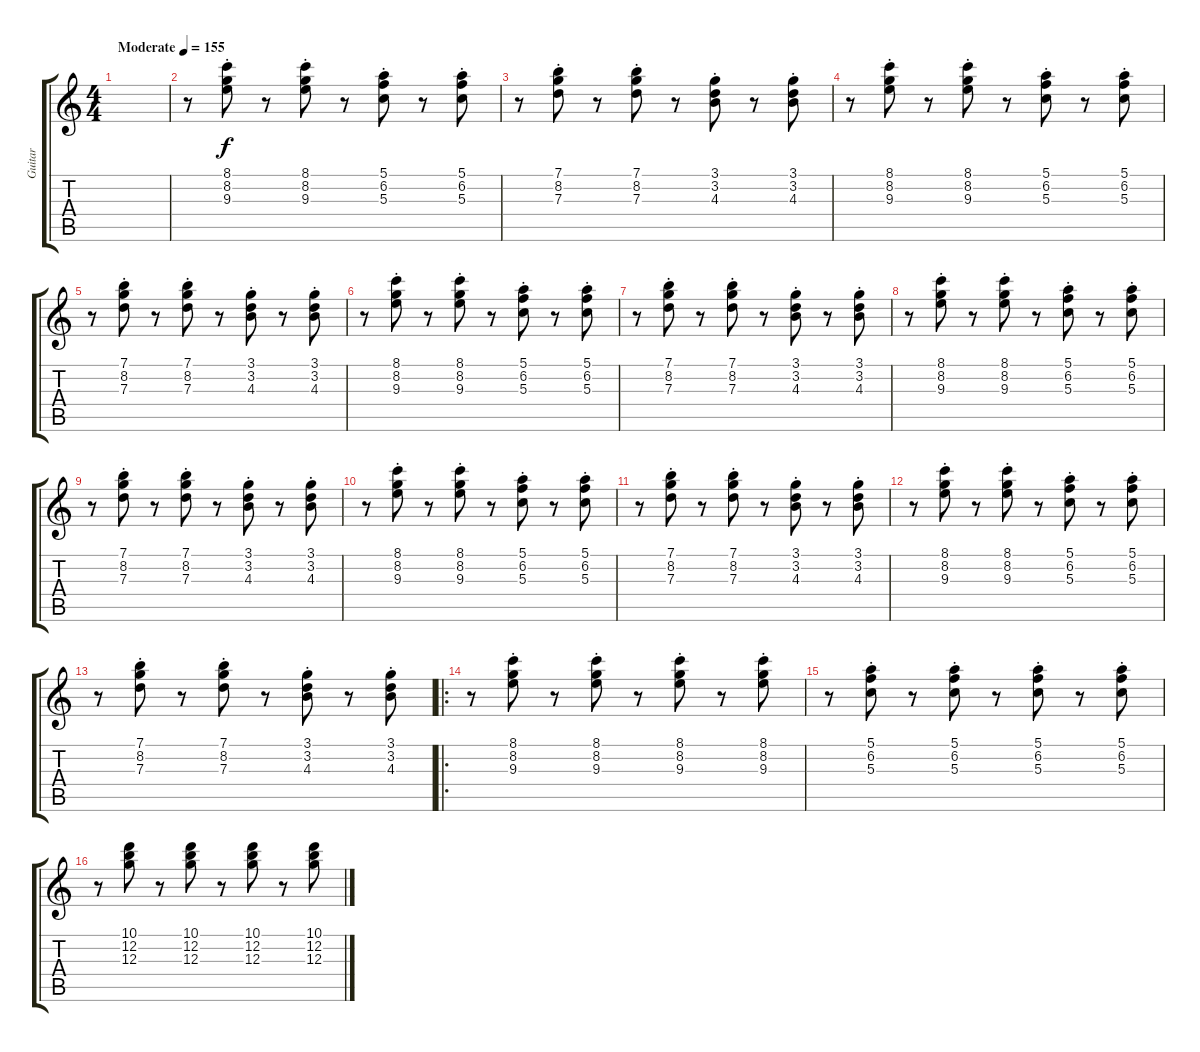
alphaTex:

\track ("Guitar" "Guitar") {instrument electricguitarclean}
\staff {score tabs}
\tuning (E4 B3 G3 D3 A2 E2) {hide}
\ts (4 4)
\tempo (155 "Moderate")
\clef g2
\ks c
|
r.8 (8.1 8.2{st} 9.3).8 r.8 (8.1 8.2{st} 9.3).8 r.8 (5.1 6.2{st} 5.3).8 r.8 (5.1 6.2{st} 5.3).8 |
r.8 (7.1 8.2{st} 7.3).8 r.8 (7.1 8.2{st} 7.3).8 r.8 (3.1 3.2{st} 4.3).8 r.8 (3.1 3.2{st} 4.3).8 |
r.8 (8.1 8.2{st} 9.3).8 r.8 (8.1 8.2{st} 9.3).8 r.8 (5.1 6.2{st} 5.3).8 r.8 (5.1 6.2{st} 5.3).8 |
r.8 (7.1 8.2{st} 7.3).8 r.8 (7.1 8.2{st} 7.3).8 r.8 (3.1 3.2{st} 4.3).8 r.8 (3.1 3.2{st} 4.3).8 |
r.8 (8.1 8.2{st} 9.3).8 r.8 (8.1 8.2{st} 9.3).8 r.8 (5.1 6.2{st} 5.3).8 r.8 (5.1 6.2{st} 5.3).8 |
r.8 (7.1 8.2{st} 7.3).8 r.8 (7.1 8.2{st} 7.3).8 r.8 (3.1 3.2{st} 4.3).8 r.8 (3.1 3.2{st} 4.3).8 |
r.8 (8.1 8.2{st} 9.3).8 r.8 (8.1 8.2{st} 9.3).8 r.8 (5.1 6.2{st} 5.3).8 r.8 (5.1 6.2{st} 5.3).8 |
r.8 (7.1 8.2{st} 7.3).8 r.8 (7.1 8.2{st} 7.3).8 r.8 (3.1 3.2{st} 4.3).8 r.8 (3.1 3.2{st} 4.3).8 |
r.8 (8.1 8.2{st} 9.3).8 r.8 (8.1 8.2{st} 9.3).8 r.8 (5.1 6.2{st} 5.3).8 r.8 (5.1 6.2{st} 5.3).8 |
r.8 (7.1 8.2{st} 7.3).8 r.8 (7.1 8.2{st} 7.3).8 r.8 (3.1 3.2{st} 4.3).8 r.8 (3.1 3.2{st} 4.3).8 |
r.8 (8.1 8.2{st} 9.3).8 r.8 (8.1 8.2{st} 9.3).8 r.8 (5.1 6.2{st} 5.3).8 r.8 (5.1 6.2{st} 5.3).8 |
r.8 (7.1 8.2{st} 7.3).8 r.8 (7.1 8.2{st} 7.3).8 r.8 (3.1 3.2{st} 4.3).8 r.8 (3.1 3.2{st} 4.3).8 |
\ro
r.8 (8.1 8.2{st} 9.3).8 r.8 (8.1 8.2{st} 9.3).8 r.8 (8.1 8.2{st} 9.3).8 r.8 (8.1 8.2{st} 9.3).8 |
r.8 (5.1 6.2{st} 5.3).8 r.8 (5.1 6.2{st} 5.3).8 r.8 (5.1 6.2{st} 5.3).8 r.8 (5.1 6.2{st} 5.3).8 |
r.8 (10.1 12.2 12.3).8 r.8 (10.1 12.2 12.3).8 r.8 (10.1 12.2 12.3).8 r.8 (10.1 12.2 12.3).8
